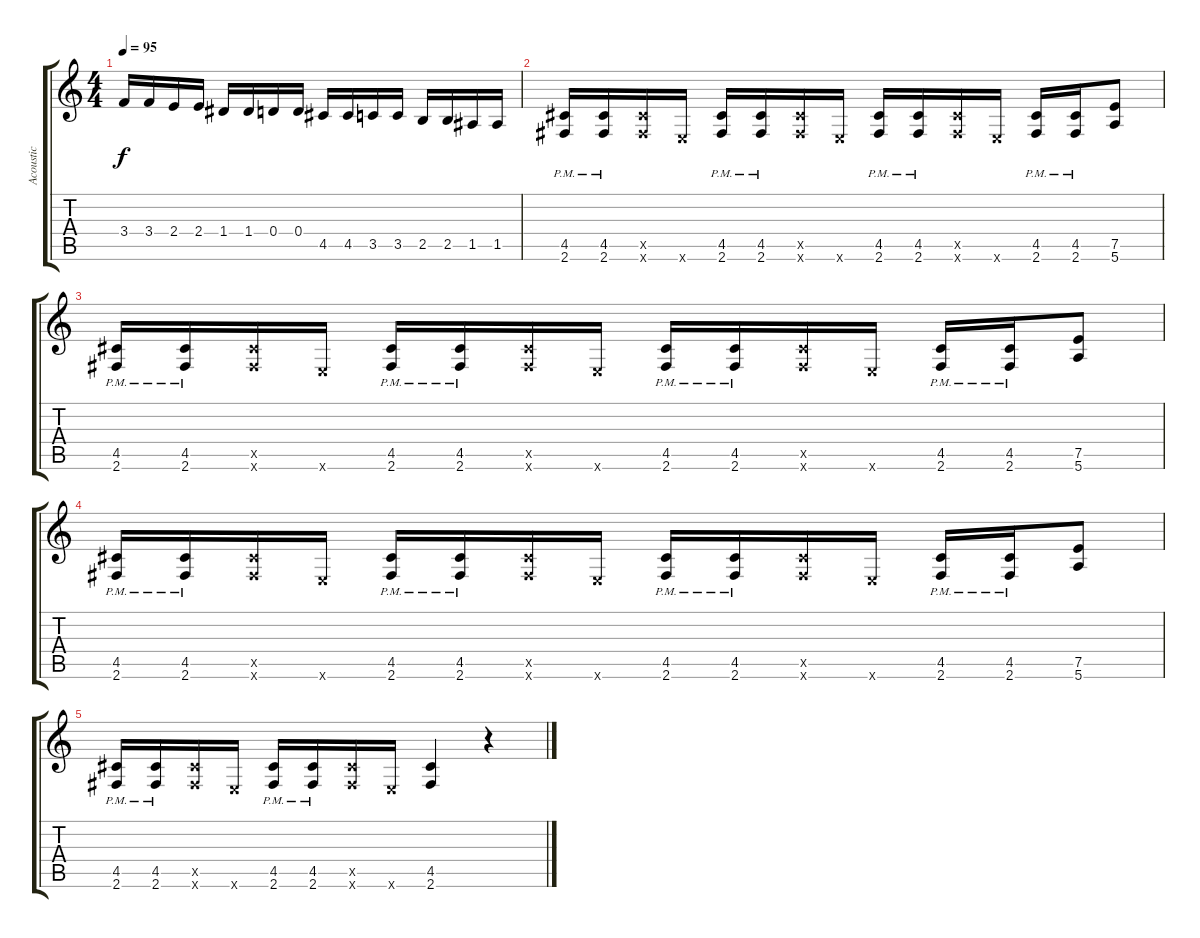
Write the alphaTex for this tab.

\track ("Acoustic" "Acoustic") {instrument acousticguitarsteel}
\staff {score tabs}
\tuning (E4 B3 G3 D3 A2 E2) {hide}
\ts (4 4)
\tempo 95
\clef g2
\ks c
3.4.16{dy f} 3.4.16 2.4.16 2.4.16 1.4.16 1.4.16 0.4.16 0.4.16 4.5.16 4.5.16 3.5.16 3.5.16 2.5.16 2.5.16 1.5.16 1.5.16 |
(4.5{pm} 2.6{pm}).16 (4.5{pm} 2.6{pm}).16 (4.5{x} 2.6{x}).16 0.6{x}.16 (4.5{pm} 2.6{pm}).16 (4.5{pm} 2.6{pm}).16 (4.5{x} 2.6{x}).16 0.6{x}.16 (4.5{pm} 2.6{pm}).16 (4.5{pm} 2.6{pm}).16 (4.5{x} 2.6{x}).16 0.6{x}.16 (4.5{pm} 2.6{pm}).16 (4.5{pm} 2.6{pm}).16 (7.5 5.6).8 |
(4.5{pm} 2.6{pm}).16 (4.5{pm} 2.6{pm}).16 (4.5{x} 2.6{x}).16 0.6{x}.16 (4.5{pm} 2.6{pm}).16 (4.5{pm} 2.6{pm}).16 (4.5{x} 2.6{x}).16 0.6{x}.16 (4.5{pm} 2.6{pm}).16 (4.5{pm} 2.6{pm}).16 (4.5{x} 2.6{x}).16 0.6{x}.16 (4.5{pm} 2.6{pm}).16 (4.5{pm} 2.6{pm}).16 (7.5 5.6).8 |
(4.5{pm} 2.6{pm}).16 (4.5{pm} 2.6{pm}).16 (4.5{x} 2.6{x}).16 0.6{x}.16 (4.5{pm} 2.6{pm}).16 (4.5{pm} 2.6{pm}).16 (4.5{x} 2.6{x}).16 0.6{x}.16 (4.5{pm} 2.6{pm}).16 (4.5{pm} 2.6{pm}).16 (4.5{x} 2.6{x}).16 0.6{x}.16 (4.5{pm} 2.6{pm}).16 (4.5{pm} 2.6{pm}).16 (7.5 5.6).8 |
(4.5{pm} 2.6{pm}).16 (4.5{pm} 2.6{pm}).16 (4.5{x} 2.6{x}).16 0.6{x}.16 (4.5{pm} 2.6{pm}).16 (4.5{pm} 2.6{pm}).16 (4.5{x} 2.6{x}).16 0.6{x}.16 (4.5 2.6).4 r.4
